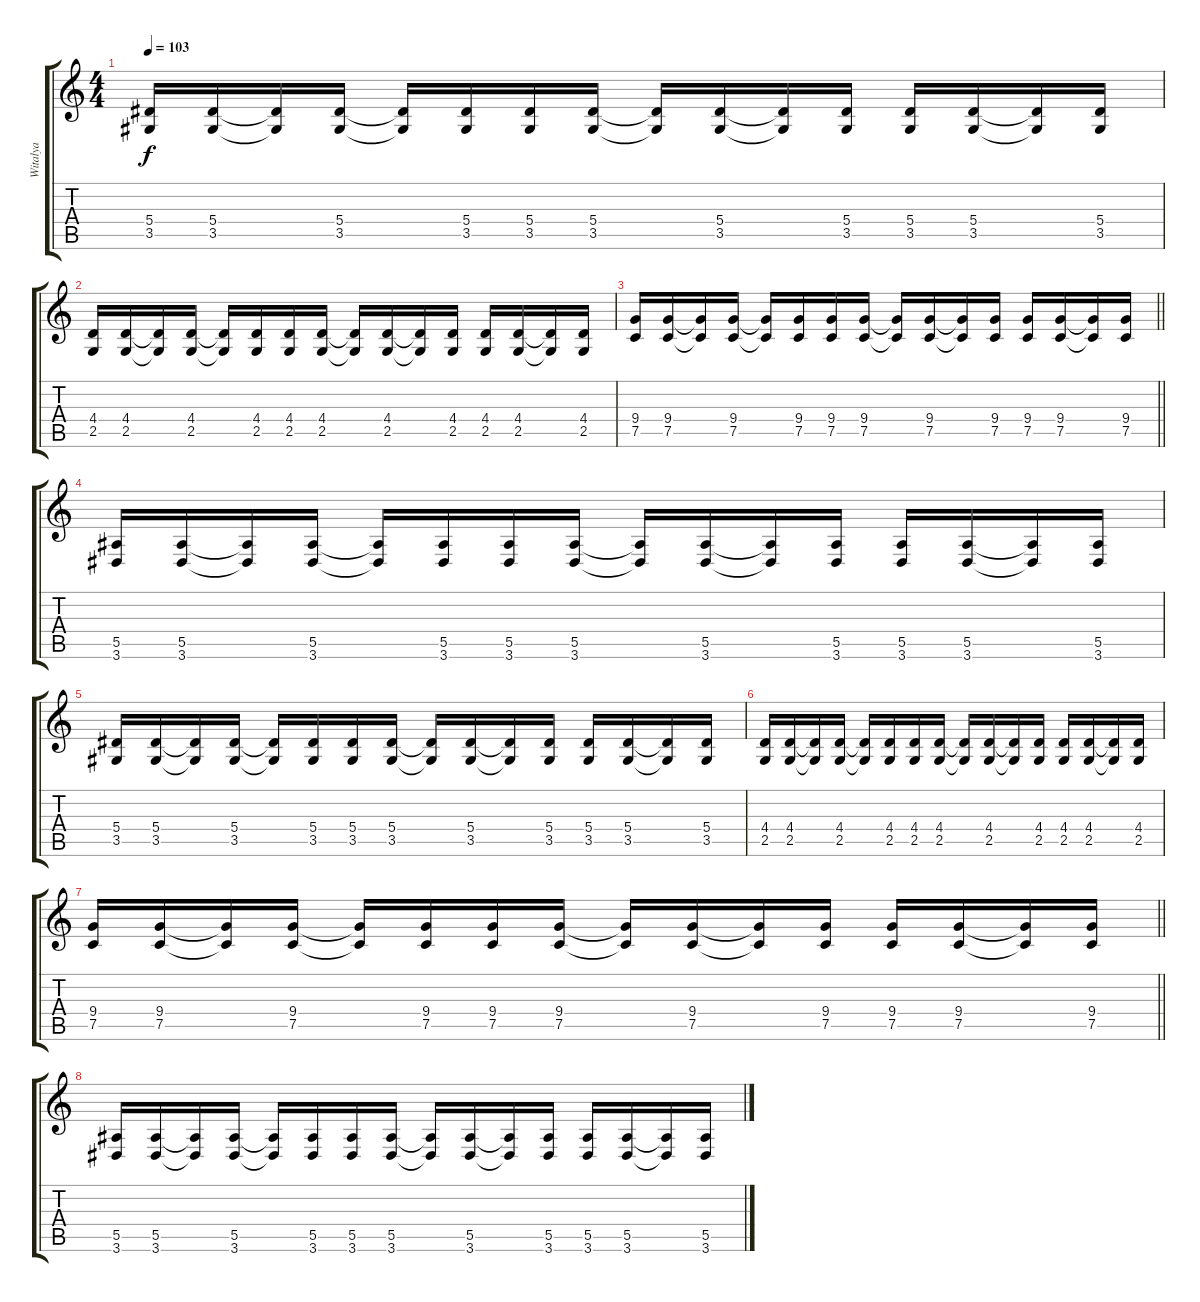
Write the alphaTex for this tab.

\track ("Witalya" "Witalya") {instrument electricguitarjazz}
\staff {score tabs}
\tuning (C4 G3 Eb3 Bb2 F2 C2) {hide}
\ts (4 4)
\tempo 103
\clef g2
\ks c
(5.4 3.5).16{dy f} (5.4 3.5).16 (5.4{t} 3.5{t}).16 (5.4 3.5).16 (5.4{t} 3.5{t}).16 (5.4 3.5).16 (5.4 3.5).16 (5.4 3.5).16 (5.4{t} 3.5{t}).16 (5.4 3.5).16 (5.4{t} 3.5{t}).16 (5.4 3.5).16 (5.4 3.5).16 (5.4 3.5).16 (5.4{t} 3.5{t}).16 (5.4 3.5).16 |
(4.4 2.5).16 (4.4 2.5).16 (4.4{t} 2.5{t}).16 (4.4 2.5).16 (4.4{t} 2.5{t}).16 (4.4 2.5).16 (4.4 2.5).16 (4.4 2.5).16 (4.4{t} 2.5{t}).16 (4.4 2.5).16 (4.4{t} 2.5{t}).16 (4.4 2.5).16 (4.4 2.5).16 (4.4 2.5).16 (4.4{t} 2.5{t}).16 (4.4 2.5).16 |
\barLineRight lightlight
(9.4 7.5).16 (9.4 7.5).16 (9.4{t} 7.5{t}).16 (9.4 7.5).16 (9.4{t} 7.5{t}).16 (9.4 7.5).16 (9.4 7.5).16 (9.4 7.5).16 (9.4{t} 7.5{t}).16 (9.4 7.5).16 (9.4{t} 7.5{t}).16 (9.4 7.5).16 (9.4 7.5).16 (9.4 7.5).16 (9.4{t} 7.5{t}).16 (9.4 7.5).16 |
(5.5 3.6).16 (5.5 3.6).16 (5.5{t} 3.6{t}).16 (5.5 3.6).16 (5.5{t} 3.6{t}).16 (5.5 3.6).16 (5.5 3.6).16 (5.5 3.6).16 (5.5{t} 3.6{t}).16 (5.5 3.6).16 (5.5{t} 3.6{t}).16 (5.5 3.6).16 (5.5 3.6).16 (5.5 3.6).16 (5.5{t} 3.6{t}).16 (5.5 3.6).16 |
(5.4 3.5).16 (5.4 3.5).16 (5.4{t} 3.5{t}).16 (5.4 3.5).16 (5.4{t} 3.5{t}).16 (5.4 3.5).16 (5.4 3.5).16 (5.4 3.5).16 (5.4{t} 3.5{t}).16 (5.4 3.5).16 (5.4{t} 3.5{t}).16 (5.4 3.5).16 (5.4 3.5).16 (5.4 3.5).16 (5.4{t} 3.5{t}).16 (5.4 3.5).16 |
(4.4 2.5).16 (4.4 2.5).16 (4.4{t} 2.5{t}).16 (4.4 2.5).16 (4.4{t} 2.5{t}).16 (4.4 2.5).16 (4.4 2.5).16 (4.4 2.5).16 (4.4{t} 2.5{t}).16 (4.4 2.5).16 (4.4{t} 2.5{t}).16 (4.4 2.5).16 (4.4 2.5).16 (4.4 2.5).16 (4.4{t} 2.5{t}).16 (4.4 2.5).16 |
\barLineRight lightlight
(9.4 7.5).16 (9.4 7.5).16 (9.4{t} 7.5{t}).16 (9.4 7.5).16 (9.4{t} 7.5{t}).16 (9.4 7.5).16 (9.4 7.5).16 (9.4 7.5).16 (9.4{t} 7.5{t}).16 (9.4 7.5).16 (9.4{t} 7.5{t}).16 (9.4 7.5).16 (9.4 7.5).16 (9.4 7.5).16 (9.4{t} 7.5{t}).16 (9.4 7.5).16 |
(5.5 3.6).16 (5.5 3.6).16 (5.5{t} 3.6{t}).16 (5.5 3.6).16 (5.5{t} 3.6{t}).16 (5.5 3.6).16 (5.5 3.6).16 (5.5 3.6).16 (5.5{t} 3.6{t}).16 (5.5 3.6).16 (5.5{t} 3.6{t}).16 (5.5 3.6).16 (5.5 3.6).16 (5.5 3.6).16 (5.5{t} 3.6{t}).16 (5.5 3.6).16
